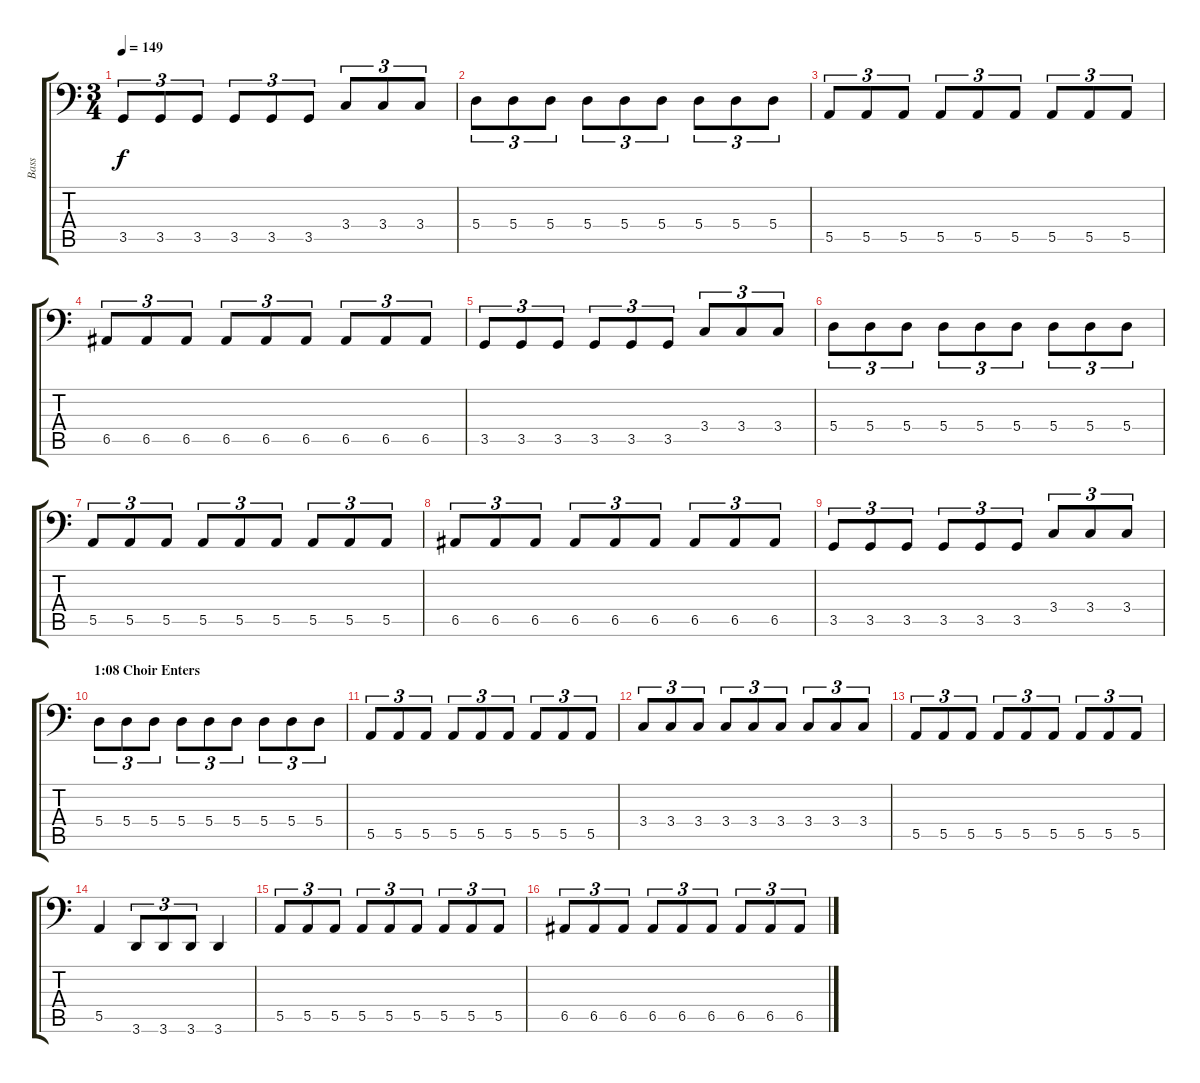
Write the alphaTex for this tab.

\track ("Bass" "Bass") {instrument electricbasspick}
\staff {score tabs}
\tuning (B2 G2 D2 A1 E1 B0) {hide}
\ts (3 4)
\tempo 149
\clef f4
\ks c
3.5.8{tu (3 2) dy f} 3.5.8{tu (3 2)} 3.5.8{tu (3 2)} 3.5.8{tu (3 2)} 3.5.8{tu (3 2)} 3.5.8{tu (3 2)} 3.4.8{tu (3 2)} 3.4.8{tu (3 2)} 3.4.8{tu (3 2)} |
5.4.8{tu (3 2)} 5.4.8{tu (3 2)} 5.4.8{tu (3 2)} 5.4.8{tu (3 2)} 5.4.8{tu (3 2)} 5.4.8{tu (3 2)} 5.4.8{tu (3 2)} 5.4.8{tu (3 2)} 5.4.8{tu (3 2)} |
5.5.8{tu (3 2)} 5.5.8{tu (3 2)} 5.5.8{tu (3 2)} 5.5.8{tu (3 2)} 5.5.8{tu (3 2)} 5.5.8{tu (3 2)} 5.5.8{tu (3 2)} 5.5.8{tu (3 2)} 5.5.8{tu (3 2)} |
6.5.8{tu (3 2)} 6.5.8{tu (3 2)} 6.5.8{tu (3 2)} 6.5.8{tu (3 2)} 6.5.8{tu (3 2)} 6.5.8{tu (3 2)} 6.5.8{tu (3 2)} 6.5.8{tu (3 2)} 6.5.8{tu (3 2)} |
3.5.8{tu (3 2)} 3.5.8{tu (3 2)} 3.5.8{tu (3 2)} 3.5.8{tu (3 2)} 3.5.8{tu (3 2)} 3.5.8{tu (3 2)} 3.4.8{tu (3 2)} 3.4.8{tu (3 2)} 3.4.8{tu (3 2)} |
5.4.8{tu (3 2)} 5.4.8{tu (3 2)} 5.4.8{tu (3 2)} 5.4.8{tu (3 2)} 5.4.8{tu (3 2)} 5.4.8{tu (3 2)} 5.4.8{tu (3 2)} 5.4.8{tu (3 2)} 5.4.8{tu (3 2)} |
5.5.8{tu (3 2)} 5.5.8{tu (3 2)} 5.5.8{tu (3 2)} 5.5.8{tu (3 2)} 5.5.8{tu (3 2)} 5.5.8{tu (3 2)} 5.5.8{tu (3 2)} 5.5.8{tu (3 2)} 5.5.8{tu (3 2)} |
6.5.8{tu (3 2)} 6.5.8{tu (3 2)} 6.5.8{tu (3 2)} 6.5.8{tu (3 2)} 6.5.8{tu (3 2)} 6.5.8{tu (3 2)} 6.5.8{tu (3 2)} 6.5.8{tu (3 2)} 6.5.8{tu (3 2)} |
3.5.8{tu (3 2)} 3.5.8{tu (3 2)} 3.5.8{tu (3 2)} 3.5.8{tu (3 2)} 3.5.8{tu (3 2)} 3.5.8{tu (3 2)} 3.4.8{tu (3 2)} 3.4.8{tu (3 2)} 3.4.8{tu (3 2)} |
\section ("" "1:08 Choir Enters")
5.4.8{tu (3 2)} 5.4.8{tu (3 2)} 5.4.8{tu (3 2)} 5.4.8{tu (3 2)} 5.4.8{tu (3 2)} 5.4.8{tu (3 2)} 5.4.8{tu (3 2)} 5.4.8{tu (3 2)} 5.4.8{tu (3 2)} |
5.5.8{tu (3 2)} 5.5.8{tu (3 2)} 5.5.8{tu (3 2)} 5.5.8{tu (3 2)} 5.5.8{tu (3 2)} 5.5.8{tu (3 2)} 5.5.8{tu (3 2)} 5.5.8{tu (3 2)} 5.5.8{tu (3 2)} |
3.4.8{tu (3 2)} 3.4.8{tu (3 2)} 3.4.8{tu (3 2)} 3.4.8{tu (3 2)} 3.4.8{tu (3 2)} 3.4.8{tu (3 2)} 3.4.8{tu (3 2)} 3.4.8{tu (3 2)} 3.4.8{tu (3 2)} |
5.5.8{tu (3 2)} 5.5.8{tu (3 2)} 5.5.8{tu (3 2)} 5.5.8{tu (3 2)} 5.5.8{tu (3 2)} 5.5.8{tu (3 2)} 5.5.8{tu (3 2)} 5.5.8{tu (3 2)} 5.5.8{tu (3 2)} |
5.5.4 3.6.8{tu (3 2)} 3.6.8{tu (3 2)} 3.6.8{tu (3 2)} 3.6.4 |
5.5.8{tu (3 2)} 5.5.8{tu (3 2)} 5.5.8{tu (3 2)} 5.5.8{tu (3 2)} 5.5.8{tu (3 2)} 5.5.8{tu (3 2)} 5.5.8{tu (3 2)} 5.5.8{tu (3 2)} 5.5.8{tu (3 2)} |
6.5.8{tu (3 2)} 6.5.8{tu (3 2)} 6.5.8{tu (3 2)} 6.5.8{tu (3 2)} 6.5.8{tu (3 2)} 6.5.8{tu (3 2)} 6.5.8{tu (3 2)} 6.5.8{tu (3 2)} 6.5.8{tu (3 2)}
